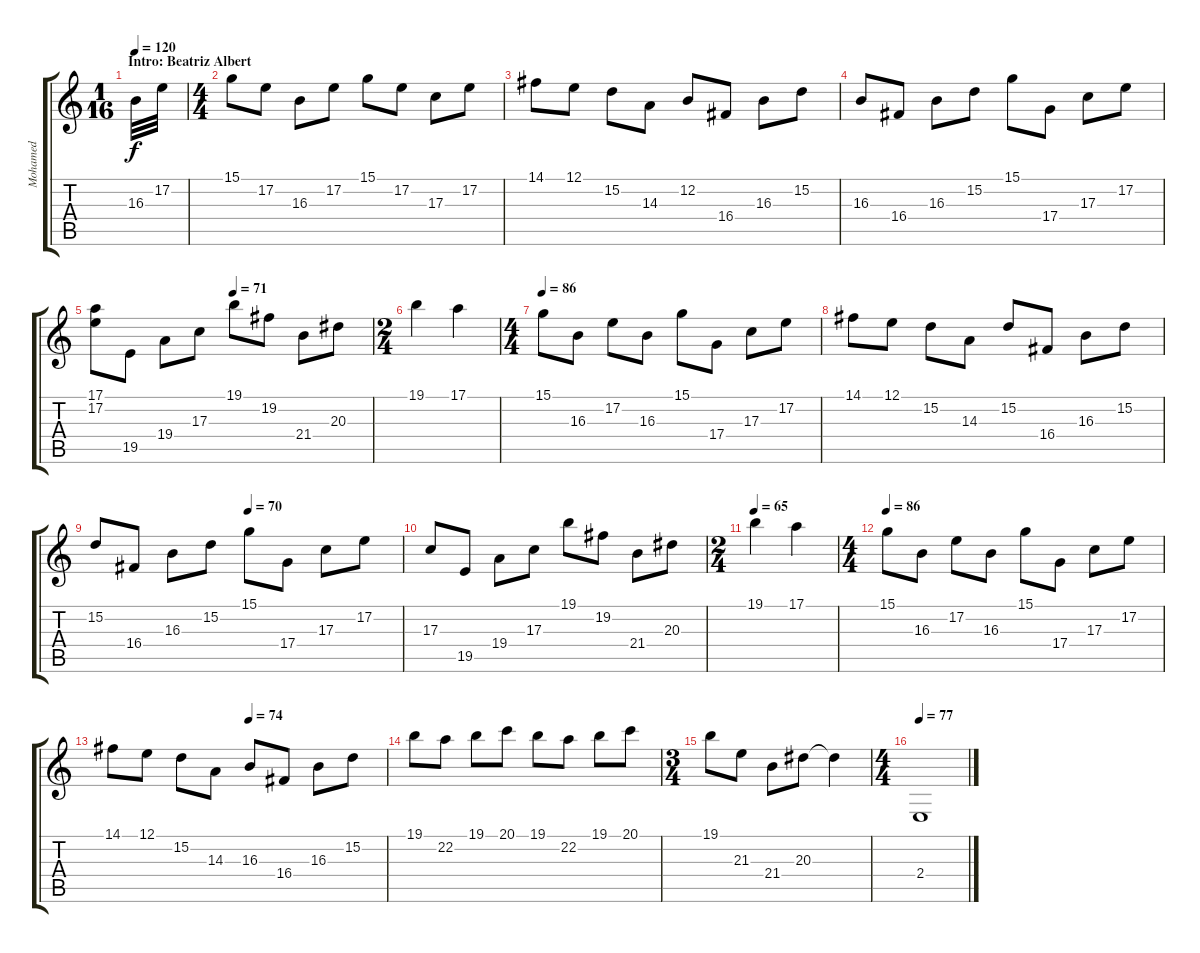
\track ("Mohamed" "Mohamed") {instrument violin}
\staff {score tabs}
\tuning (E4 B3 G3 D3 A2 E2) {hide}
\ts (1 16)
\section ("" "Intro: Beatriz Albert")
\tempo 120
\tempo 86
\tempo 120
\clef g2
\ks c
16.3.32{dy f volume 7 instrument stringensemble1} 17.2.32 |
\ts (4 4)
15.1.8 17.2.8 16.3.8 17.2.8 15.1.8 17.2.8 17.3.8 17.2.8 |
14.1.8 12.1.8 15.2.8 14.3.8 12.2.8 16.4.8 16.3.8 15.2.8 |
16.3.8 16.4.8 16.3.8 15.2.8 15.1.8 17.4.8 17.3.8 17.2.8 |
\tempo (71 0.5)
(17.1 17.2).8 19.5.8 19.4.8 17.3.8 19.1.8 19.2.8 21.4.8 20.3.8 |
\ts (2 4)
19.1.4 17.1.4 |
\ts (4 4)
\tempo 86
15.1.8 16.3.8 17.2.8 16.3.8 15.1.8 17.4.8 17.3.8 17.2.8 |
14.1.8 12.1.8 15.2.8 14.3.8 15.2.8 16.4.8 16.3.8 15.2.8 |
\tempo (70 0.5)
15.2.8 16.4.8 16.3.8 15.2.8 15.1.8 17.4.8 17.3.8 17.2.8 |
17.3.8 19.5.8 19.4.8 17.3.8 19.1.8 19.2.8 21.4.8 20.3.8 |
\ts (2 4)
\tempo 65
19.1.4 17.1.4 |
\ts (4 4)
\tempo 86
15.1.8 16.3.8 17.2.8 16.3.8 15.1.8 17.4.8 17.3.8 17.2.8 |
\tempo (74 0.5)
14.1.8 12.1.8 15.2.8 14.3.8 16.3.8 16.4.8 16.3.8 15.2.8 |
19.1.8 22.2.8 19.1.8 20.1.8 19.1.8 22.2.8 19.1.8 20.1.8 |
\ts (3 4)
19.1.8 21.3.8 21.4.8 20.3.8 20.3{t}.4 |
\ts (4 4)
\tempo 80
\tempo 77
2.4.1{volume 7}
